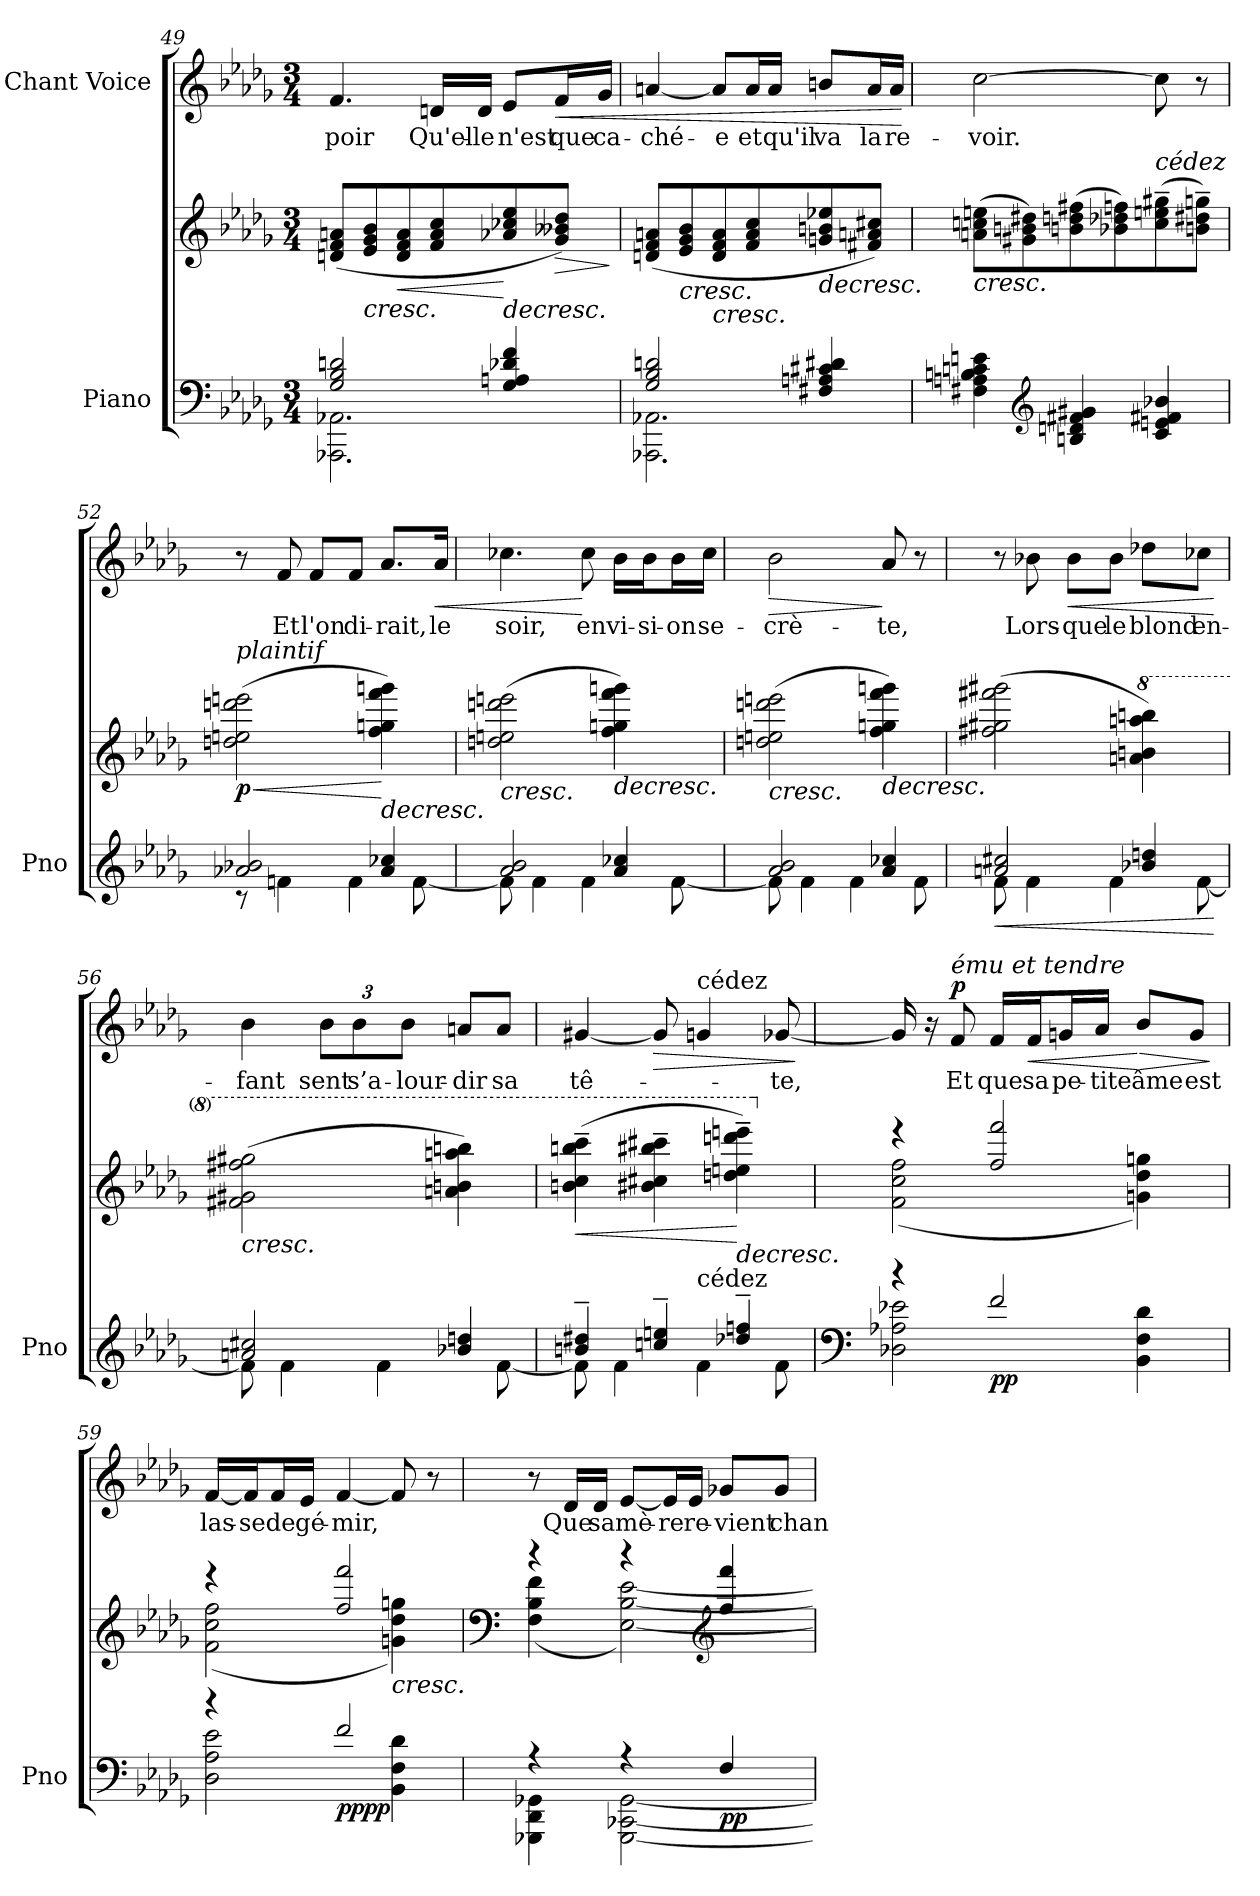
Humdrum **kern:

**kern	**kern	**dynam	**kern	**text	**dynam
*part2	*part2	*part2	*part1	*part1	*part1
*staff3	*staff2	*staff2/3	*staff1	*staff1	*staff1
*I"Piano	*	*	*I"Chant Voice	*	*
*I'Pno	*	*	*	*	*
*clefF4	*clefG2	*	*clefG2	*	*
*k[b-e-a-d-g-]	*k[b-e-a-d-g-]	*	*k[b-e-a-d-g-]	*	*
*M3/4	*M3/4	*	*M3/4	*	*
=49	=49	=49	=49	=49	=49
*^	*	*	*	*	*
!	!	!	!LO:DY:b	!	!	!
!	!	!	!LO:DY:n=1:b	!	!	!
!	!	!	!LO:DY:n=2:b	!	!	!
2G-/ 2B-/ 2dn/	2.AAA-X\ 2.AA-X\	(8dn/ 8f/ 8an/L	mf p other-dynamics	4.f/	-poir	.
!	!	!	!LO:HP:b	!	!	!
.	.	8e-/ 8g-/ 8b-/	<	.	.	.
!	!	!	!LO:HP:b	!	!	!
.	.	8d/ 8f/ 8a/	<	.	.	.
.	.	8f/ 8a/ 8cc/	.	16dn/LL	Qu'el-	.
.	.	.	.	16d/JJ	-le	.
!	!	!	!LO:HP:n=1:b	!	!	!
4G-/ 4An/ 4d-X/ 4f/	.	8a-X/ 8cc-X/ 8ee-/	[ >	8e-/L	n'est	.
!	!	!	!LO:HP:b	!	!	!LO:HP:b
.	.	8g-/ 8b--X/ 8dd-/J)	>	16f/L	que	<
.	.	.	.	16g-/JJ	ca-	.
*v	*v	*	*	*	*	*
.	.	[ ]	.	.	.
=50	=50	=50	=50	=50	=50
*^	*	*	*	*	*
2G-/ 2B-/ 2dn/	2.AAA-X\ 2.AA-X\	(8dn/ 8f/ 8an/L	.	[4an/	-ché-	.
!	!	!	!LO:HP:b	!	!	!
.	.	8e-/ 8g-/ 8b-/	<	.	.	.
!	!	!	!LO:HP:b	!	!	!
.	.	8d/ 8f/ 8a/	<	8a/L]	-e	.
.	.	8f/ 8a/ 8cc/	.	16a/L	et	.
.	.	.	.	16a/JJ	qu'il	.
!	!	!	!LO:HP:n=1:b	!	!	!
4F#X/ 4An/ 4c#X/ 4d#X/	.	8gn/ 8bn/ 8ee-X/	] >	8bn/L	va	.
.	.	8f#X/ 8an/ 8cc#X/J)	[	16a/L	la	.
.	.	.	.	16a/JJ	re-	.
*v	*v	*	*	*	*	*
.	.	[	.	.	[
=51	=51	=51	=51	=51	=51
!	!	!LO:HP:b	!	!	!
4F#X\ 4An\ 4Bn\ 4cn\ 4en\	(8an\ 8ccn\ 8een\L	<	[2cc\	-voir.	.
.	8g#X\ 8bn\ 8dd#X\)	.	.	.	.
*clefG2	*	*	*	*	*
4Bn/ 4dn/ 4f#X/ 4g#X/	(8bn\ 8ddn\ 8ff#X\	.	.	.	.
.	8b-X\ 8dd-X\ 8ffn\)	.	.	.	.
!	!LO:TX:i:t=cédez	!	!	!	!
4c/ 4en/ 4f#X/ 4b-X/	(8cc\~ 8een\~ 8gg#X\~	.	8cc\]	.	.
.	8bn\~ 8dd#X\~ 8ggn\~J)	.	8r	.	.
.	.	]	.	.	.
=52	=52	=52	=52	=52	=52
*^	*	*	*	*	*
!	!	!LO:TX:i:t=plaintif	!	!	!	!
!	!	!	!LO:HP:b	!	!	!
!	!	!	!LO:DY:n=1:b	!	!	!
2a-X/ 2b-X/	8r	(2ddn\ 2een\ 2dddn\ 2eeen\	< p	8r	.	.
.	4fn\	.	.	8f/	Et	.
!	!	!	!	!	!	!LO:DY:a
!	!	!	!	!	!	!LO:DY:n=1:a
.	.	.	.	8f/L	l'on	p other-dynamics
.	4f\	.	.	8f/J	di-	.
!	!	!	!LO:HP:n=1:b	!	!	!
4a-/ 4cc-X/	.	4ff\ 4ggn\ 4fff\ 4gggn\)	[ >	8.a-/L	-rait,	.
.	[8f\	.	.	.	.	.
!	!	!	!	!	!	!LO:HP:b
.	.	.	.	16a-/Jk	le	<
*v	*v	*	*	*	*	*
.	.	[	.	.	.
=53	=53	=53	=53	=53	=53
*^	*	*	*	*	*
!	!	!	!LO:HP:b	!	!	!
2a-/ 2b-/	8f\]	(2ddn\ 2een\ 2dddn\ 2eeen\	<	4.cc-X\	soir,	.
.	4f\	.	.	.	.	.
.	4f\	.	.	8cc-\	en	[
!	!	!	!LO:HP:n=1:b	!	!	!
4a-/ 4cc-X/	.	4ff\ 4ggn\ 4fff\ 4gggn\)	] >	16b-\LL	vi-	.
.	.	.	.	16b-\J	-si-	.
.	[8f\	.	.	16b-\L	-on	.
.	.	.	.	16cc-\JJ	se-	.
*v	*v	*	*	*	*	*
.	.	[	.	.	.
=54	=54	=54	=54	=54	=54
*^	*	*	*	*	*
!	!	!	!LO:HP:b	!	!	!LO:HP:b
2a-/ 2b-/	8f\]	(2ddn\ 2een\ 2dddn\ 2eeen\	<	2b-\	-crè-	>
.	4f\	.	.	.	.	.
.	4f\	.	.	.	.	.
!	!	!	!LO:HP:n=1:b	!	!	!
4a-/ 4cc-X/	.	4ff\ 4ggn\ 4fff\ 4gggn\)	] >	8a-/	-te,	]
.	8f\	.	.	8r	.	.
*v	*v	*	*	*	*	*
.	.	[	.	.	.
=55	=55	=55	=55	=55	=55
!	!	!LO:HP:b=2	!	!	!
*^	*	*	*	*	*
!	!	!	!LO:HP:n=1:b	!	!	!
2an/ 2cc#X/	8f\	(2ff#X\ 2gg#X\ 2fff#X\ 2ggg#X\	> <	8r	.	.
.	4f\	.	.	8b-X\	Lors-	.
!	!	!	!	!	!	!LO:HP:b
.	.	.	.	8b-\L	-que	<
.	4f\	.	.	8b-\J	le	.
*	*	*8va	*	*	*	*
4b-X/ 4ddn/	.	4aan\ 4bbn\ 4aaan\ 4bbbn\)	]	8dd-X\L	blond	.
.	[8f\	.	.	8cc-X\J	en-	.
*v	*v	*	*	*	*	*
.	.	[	.	.	[
=56	=56	=56	=56	=56	=56
*^	*	*	*	*	*
!	!	!	!LO:HP:b	!	!	!
2an/ 2cc#X/	8f\]	(2ff#X\ 2gg#X\ 2fff#X\ 2ggg#X\	<	4b-\	-fant	.
.	4f\	.	.	.	.	.
.	.	.	.	12b-\L	sent	.
.	.	.	.	12b-\	s’a-	.
.	4f\	.	.	.	.	.
.	.	.	.	12b-\J	-lour-	.
4b-X/ 4ddn/	.	4aan\ 4bbn\ 4aaan\ 4bbbn\)	]	8an/L	-dir	.
.	[8f\	.	.	8a/J	sa	.
=57	=57	=57	=57	=57	=57	=57
!	!	!	!LO:HP:b	!	!	!
4bn/~ 4dd#X/~	8f\]	(4bbn\~ 4ccc\~ 4bbbn\~ 4cccc\~	<	[4g#X/	tê-	.
.	4f\	.	.	.	.	.
!	!	!	!	!	!	!LO:HP:b
4ccn/~ 4een/~	.	4bb#X\~ 4ccc#X\~ 4bbb#X\~ 4cccc#X\~	.	8g#/]	.	>
!	!	!	!	!LO:TX:a:t=cédez	!	!
!	!LO:TX:a:t=cédez	!	!	!	!	!
.	4f\	.	.	4gn/	.	.
!	!	!	!LO:HP:n=1:b	!	!	!
4dd-X/~ 4ffn/~	.	4dddn\~ 4eeen\~ 4ddddn\~ 4eeeen\~)	[ >	.	.	.
.	8f\	.	.	[8g-X/	-te,	.
*v	*v	*	*	*	*	*
.	.	[	.	.	]
=58	=58	=58	=58	=58	=58
*clefF4	*	*	*	*	*
*^	*	*	*	*	*
*	*	*X8va	*	*	*	*
*	*	*^	*	*	*	*
!	!	!	!	!LO:DY:b	!	!	!
!	!	!	!	!LO:DY:n=1:b	!	!	!
4r	2D-X\ 2A-X\ 2e-X\	4r	(2f\ 2cc\ 2ff\	mf other-dynamics	16g-/]	.	.
.	.	.	.	.	16r	.	.
!	!	!	!	!	!LO:TX:i:t=ému et tendre	!	!
!	!	!	!	!	!	!	!LO:DY:a
.	.	.	.	.	8f/	Et	p
!	!	!	!	!LO:DY:n=2:b=2	!	!	!
!	!	!	!	!LO:DY:n=3:b	!	!	!
2f/	.	2ff/ 2fff/	.	p p	16f/LL	que	.
!	!	!	!	!	!	!	!LO:HP:b
.	.	.	.	.	16f/J	sa	<
.	.	.	.	.	16gn/L	pe-	.
.	.	.	.	.	16a-/JJ	-tite	.
!	!	!	!	!	!	!	!LO:HP:n=1:b
.	4BB-\ 4F\ 4d-\	.	4gn\ 4dd-\ 4ggn\)	.	8b-/L	âme	[ >
.	.	.	.	.	8g/J	est	.
*v	*v	*	*	*	*	*	*
*	*v	*v	*	*	*	*
.	.	.	.	.	]
=59	=59	=59	=59	=59	=59
*^	*^	*	*	*	*
4r	2D-\ 2A-\ 2e-\	4r	(2f\ 2cc\ 2ff\	.	[16f/LL	las-	.
.	.	.	.	.	16f/J]	-se	.
.	.	.	.	.	16f/L	de	.
.	.	.	.	.	16e-/JJ	gé-	.
!	!	!	!	!LO:DY:b=2	!	!	!
!	!	!	!	!LO:DY:n=1:b	!	!	!
2f/	.	2ff/ 2fff/	.	pp pp	[4f/	-mir,	.
!	!	!	!	!LO:HP:b	!	!	!
.	4BB-\ 4F\ 4d-\	.	4gn\ 4dd-\ 4ggn\)	<	8f/]	.	.
.	.	.	.	.	8r	.	.
*v	*v	*	*	*	*	*	*
*	*v	*v	*	*	*	*
.	.	]	.	.	.
=60	=60	=60	=60	=60	=60
*	*clefF4	*	*	*	*
*^	*^	*	*	*	*
!	!	!	!	!LO:DY:b	!	!	!
!	!	!	!	!LO:DY:n=1:b	!	!	!
4r	4GGG-X\ 4DD-\ 4GG-X\	4r	(>4F\ 4B-\ 4f\	f other-dynamics	8r	.	.
.	.	.	.	.	16d-/LL	Que	.
.	.	.	.	.	16d-/JJ	sa	.
!	!	!	!LO:N:n=1:head=open	!	!	!	!
!	!	!	!LO:N:n=2:head=open	!	!	!	!
!	!	!	!LO:N:n=3:head=open	!	!	!	!
4r	[2GGG-\ [2CC-X\ [2GG-\	4r	[2E-\ [2B-\ [2e-\)	.	[8e-/L	mè-	.
!	!	!	!	!	!	!	!LO:DY:a
!	!	!	!	!	!	!	!LO:DY:n=1:a
.	.	.	.	.	16e-/L]	-re	mf other-dynamics
.	.	.	.	.	16e-/JJ	re-	.
*	*	*clefG2	*	*	*	*	*
!	!	!	!	!LO:DY:n=2:b=2	!	!	!
!	!	!	!	!LO:DY:n=3:b	!	!	!
4F/	.	4ff/ 4fff/	.	p p	8g-X/L	-vient	.
.	.	.	.	.	8g-/J	chan-	.
*v	*v	*	*	*	*	*	*
*	*v	*v	*	*	*	*
.	.	[	.	.	.
=	=	=	=	=	=
*-	*-	*-	*-	*-	*-
